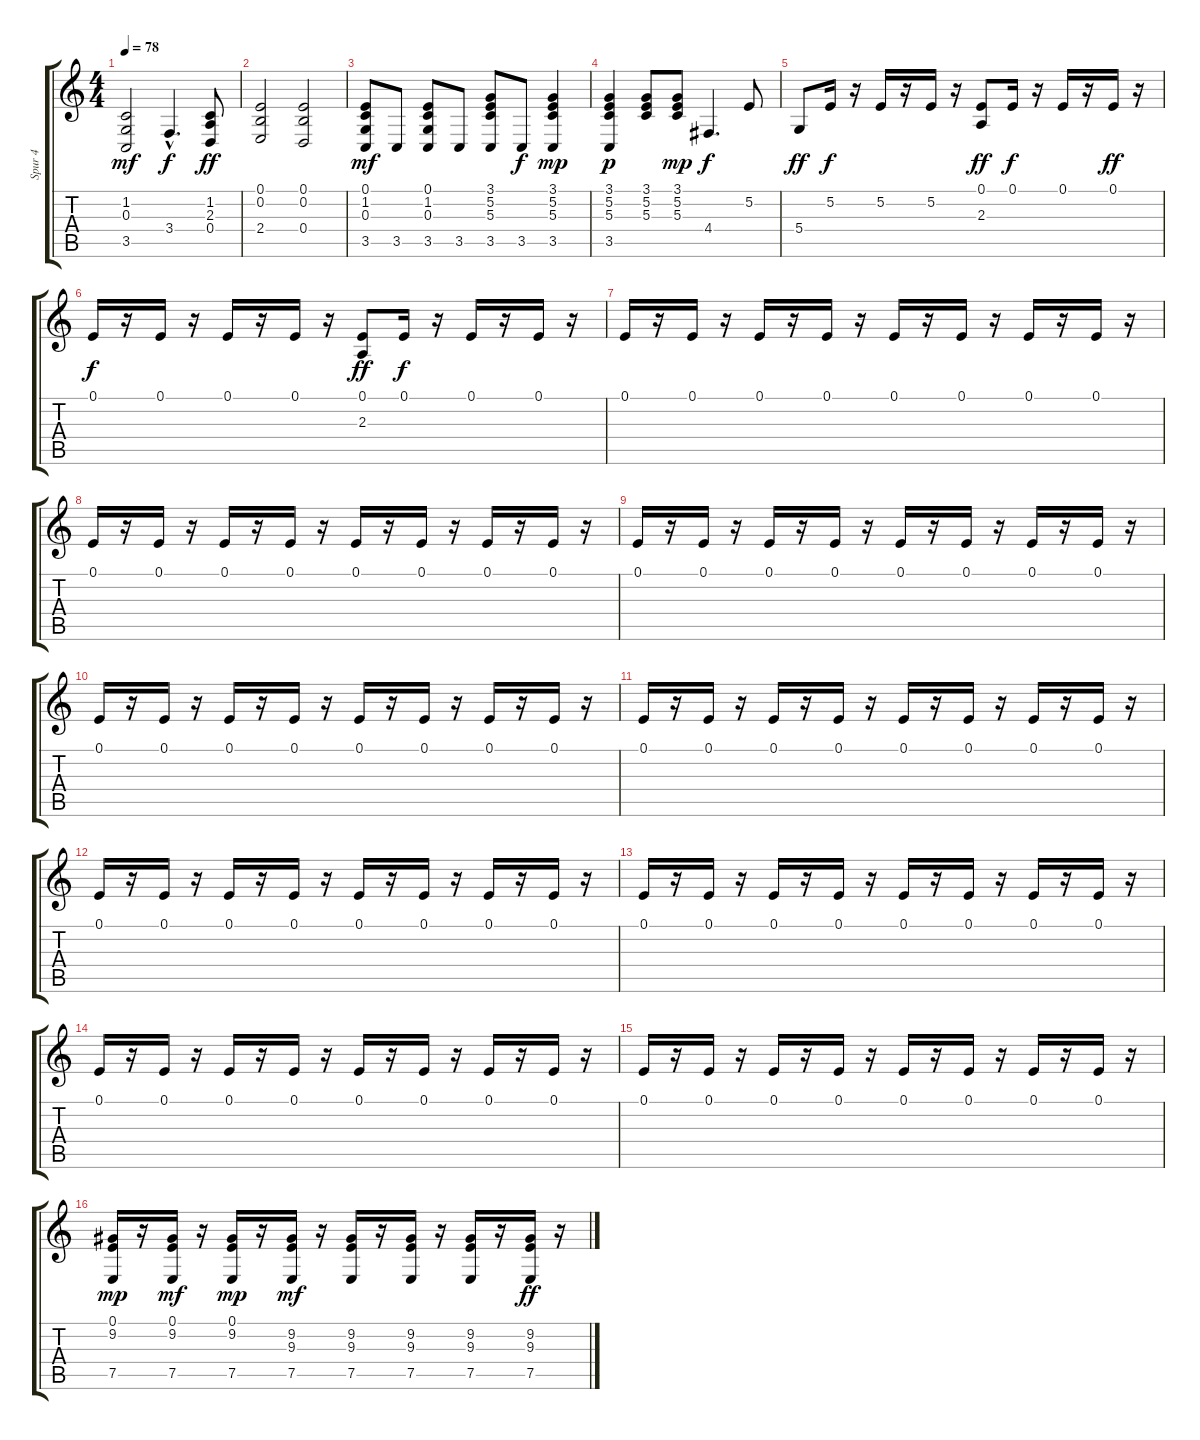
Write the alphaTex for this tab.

\track ("Spur 4" "Spur 4") {instrument acousticgrandpiano}
\staff {score tabs}
\tuning (E4 B3 G3 D3 A2 E2) {hide}
\ts (4 4)
\tempo 78
\clef g2
\ks c
(1.2 0.3 3.5).2{dy mf} 3.4{hac}.4{d dy f} (1.2 2.3 0.4).8{dy ff} |
(0.1 0.2 2.4).2 (0.1 0.2 0.4).2 |
(0.1 1.2 0.3 3.5).8{dy mf} 3.5.8 (0.1 1.2 0.3 3.5).8 3.5.8 (3.1 5.2 5.3 3.5).8 3.5.8{dy f} (3.1 5.2 5.3 3.5).4{dy mp} |
(3.1 5.2 5.3 3.5).4{dy p} (3.1 5.2 5.3).8 (3.1 5.2 5.3).8{dy mp} 4.4.4{d dy f} 5.2.8 |
5.4.8{dy ff} 5.2.16{dy f} r.16 5.2.16 r.16 5.2.16 r.16 (0.1 2.3).8{dy ff} 0.1.16{dy f} r.16 0.1.16 r.16 0.1.16{dy ff} r.16 |
0.1.16{dy f} r.16 0.1.16 r.16 0.1.16 r.16 0.1.16 r.16 (0.1 2.3).8{dy ff} 0.1.16{dy f} r.16 0.1.16 r.16 0.1.16 r.16 |
0.1.16 r.16 0.1.16 r.16 0.1.16 r.16 0.1.16 r.16 0.1.16 r.16 0.1.16 r.16 0.1.16 r.16 0.1.16 r.16 |
0.1.16 r.16 0.1.16 r.16 0.1.16 r.16 0.1.16 r.16 0.1.16 r.16 0.1.16 r.16 0.1.16 r.16 0.1.16 r.16 |
0.1.16 r.16 0.1.16 r.16 0.1.16 r.16 0.1.16 r.16 0.1.16 r.16 0.1.16 r.16 0.1.16 r.16 0.1.16 r.16 |
0.1.16 r.16 0.1.16 r.16 0.1.16 r.16 0.1.16 r.16 0.1.16 r.16 0.1.16 r.16 0.1.16 r.16 0.1.16 r.16 |
0.1.16 r.16 0.1.16 r.16 0.1.16 r.16 0.1.16 r.16 0.1.16 r.16 0.1.16 r.16 0.1.16 r.16 0.1.16 r.16 |
0.1.16 r.16 0.1.16 r.16 0.1.16 r.16 0.1.16 r.16 0.1.16 r.16 0.1.16 r.16 0.1.16 r.16 0.1.16 r.16 |
0.1.16 r.16 0.1.16 r.16 0.1.16 r.16 0.1.16 r.16 0.1.16 r.16 0.1.16 r.16 0.1.16 r.16 0.1.16 r.16 |
0.1.16 r.16 0.1.16 r.16 0.1.16 r.16 0.1.16 r.16 0.1.16 r.16 0.1.16 r.16 0.1.16 r.16 0.1.16 r.16 |
0.1.16 r.16 0.1.16 r.16 0.1.16 r.16 0.1.16 r.16 0.1.16 r.16 0.1.16 r.16 0.1.16 r.16 0.1.16 r.16 |
(0.1 9.2 7.5).16{dy mp} r.16 (0.1 9.2 7.5).16{dy mf} r.16 (0.1 9.2 7.5).16{dy mp} r.16 (9.2 9.3 7.5).16{dy mf} r.16 (9.2 9.3 7.5).16 r.16 (9.2 9.3 7.5).16 r.16 (9.2 9.3 7.5).16 r.16 (9.2 9.3 7.5).16{dy ff} r.16
